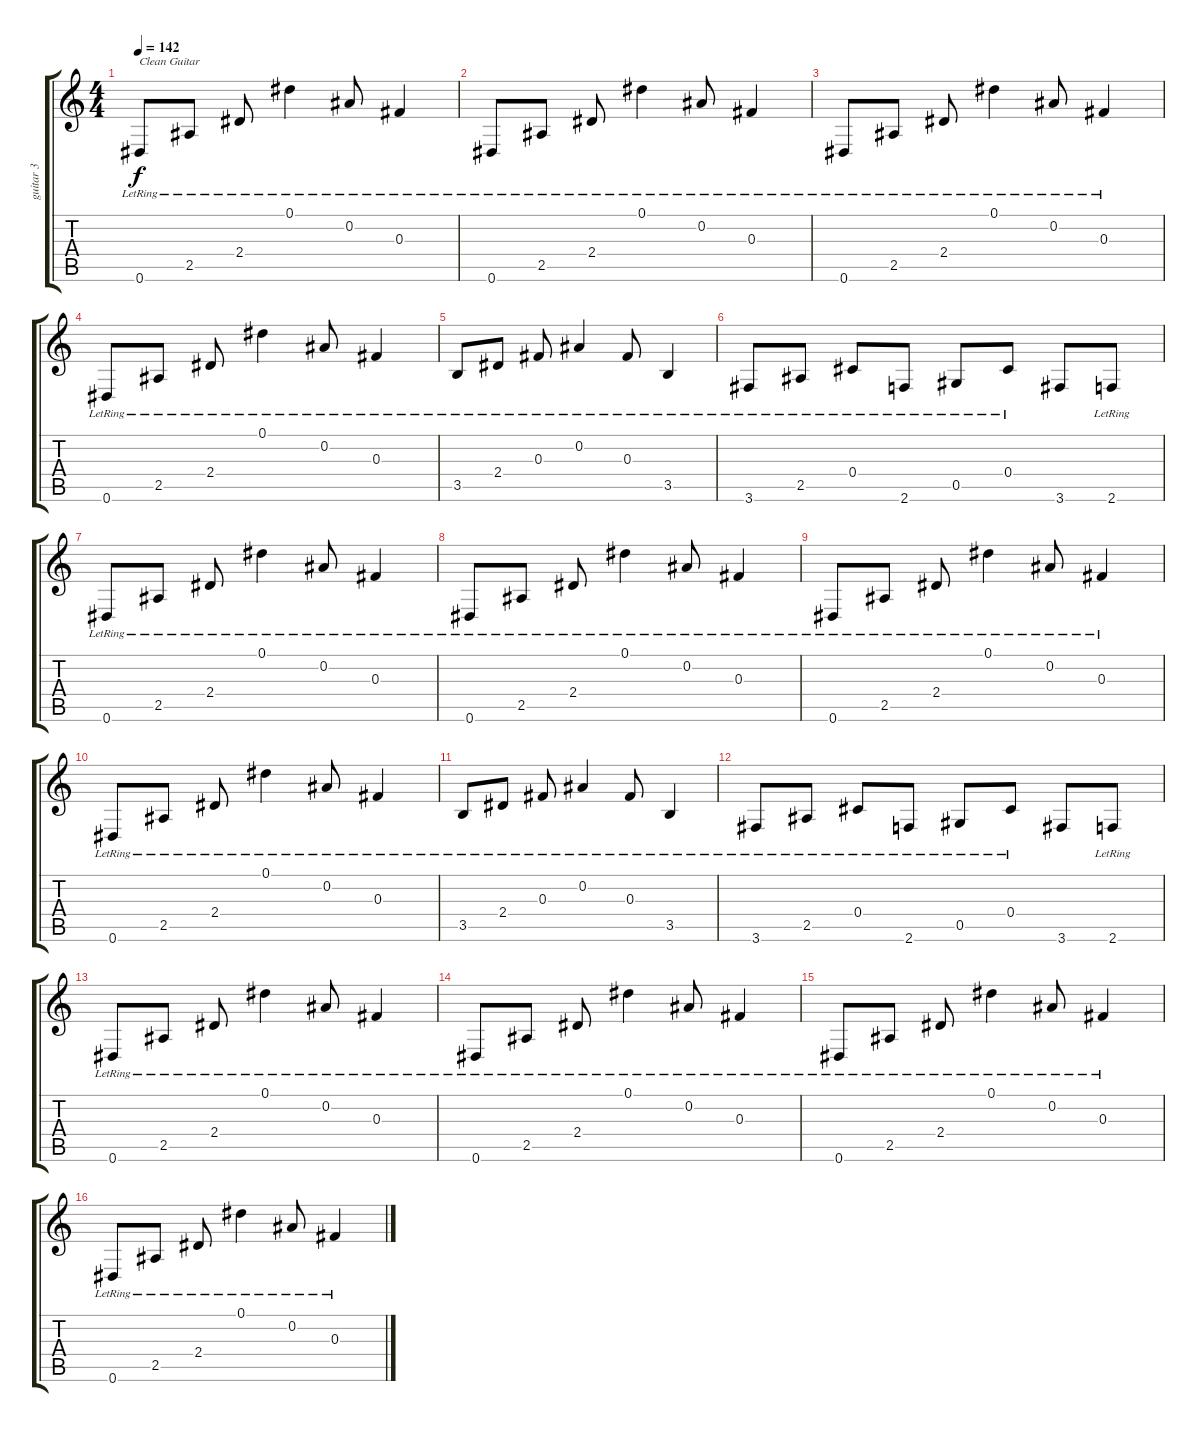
\track ("guitar 3" "guitar 3") {solo instrument distortionguitar}
\staff {score tabs}
\tuning (Eb4 Bb3 Gb3 Db3 Ab2 Eb2) {hide}
\ts (4 4)
\tempo 142
\clef g2
\ks c
0.6{lr}.8{txt "Clean Guitar" dy f instrument electricguitarclean} 2.5{lr}.8 2.4{lr}.8 0.1{lr}.4 0.2{lr}.8 0.3{lr}.4 |
0.6{lr}.8 2.5{lr}.8 2.4{lr}.8 0.1{lr}.4 0.2{lr}.8 0.3{lr}.4 |
0.6{lr}.8 2.5{lr}.8 2.4{lr}.8 0.1{lr}.4 0.2{lr}.8 0.3{lr}.4 |
0.6{lr}.8 2.5{lr}.8 2.4{lr}.8 0.1{lr}.4 0.2{lr}.8 0.3{lr}.4 |
3.5{lr}.8 2.4{lr}.8 0.3{lr}.8 0.2{lr}.4 0.3{lr}.8 3.5{lr}.4 |
3.6{lr}.8 2.5{lr}.8 0.4{lr}.8 2.6{lr}.8 0.5{lr}.8 0.4{lr}.8 3.6.8 2.6{lr}.8 |
0.6{lr}.8 2.5{lr}.8 2.4{lr}.8 0.1{lr}.4 0.2{lr}.8 0.3{lr}.4 |
0.6{lr}.8 2.5{lr}.8 2.4{lr}.8 0.1{lr}.4 0.2{lr}.8 0.3{lr}.4 |
0.6{lr}.8 2.5{lr}.8 2.4{lr}.8 0.1{lr}.4 0.2{lr}.8 0.3{lr}.4 |
0.6{lr}.8 2.5{lr}.8 2.4{lr}.8 0.1{lr}.4 0.2{lr}.8 0.3{lr}.4 |
3.5{lr}.8 2.4{lr}.8 0.3{lr}.8 0.2{lr}.4 0.3{lr}.8 3.5{lr}.4 |
3.6{lr}.8 2.5{lr}.8 0.4{lr}.8 2.6{lr}.8 0.5{lr}.8 0.4{lr}.8 3.6.8 2.6{lr}.8 |
0.6{lr}.8 2.5{lr}.8 2.4{lr}.8 0.1{lr}.4 0.2{lr}.8 0.3{lr}.4 |
0.6{lr}.8 2.5{lr}.8 2.4{lr}.8 0.1{lr}.4 0.2{lr}.8 0.3{lr}.4 |
0.6{lr}.8 2.5{lr}.8 2.4{lr}.8 0.1{lr}.4 0.2{lr}.8 0.3{lr}.4 |
0.6{lr}.8 2.5{lr}.8 2.4{lr}.8 0.1{lr}.4 0.2{lr}.8 0.3{lr}.4
